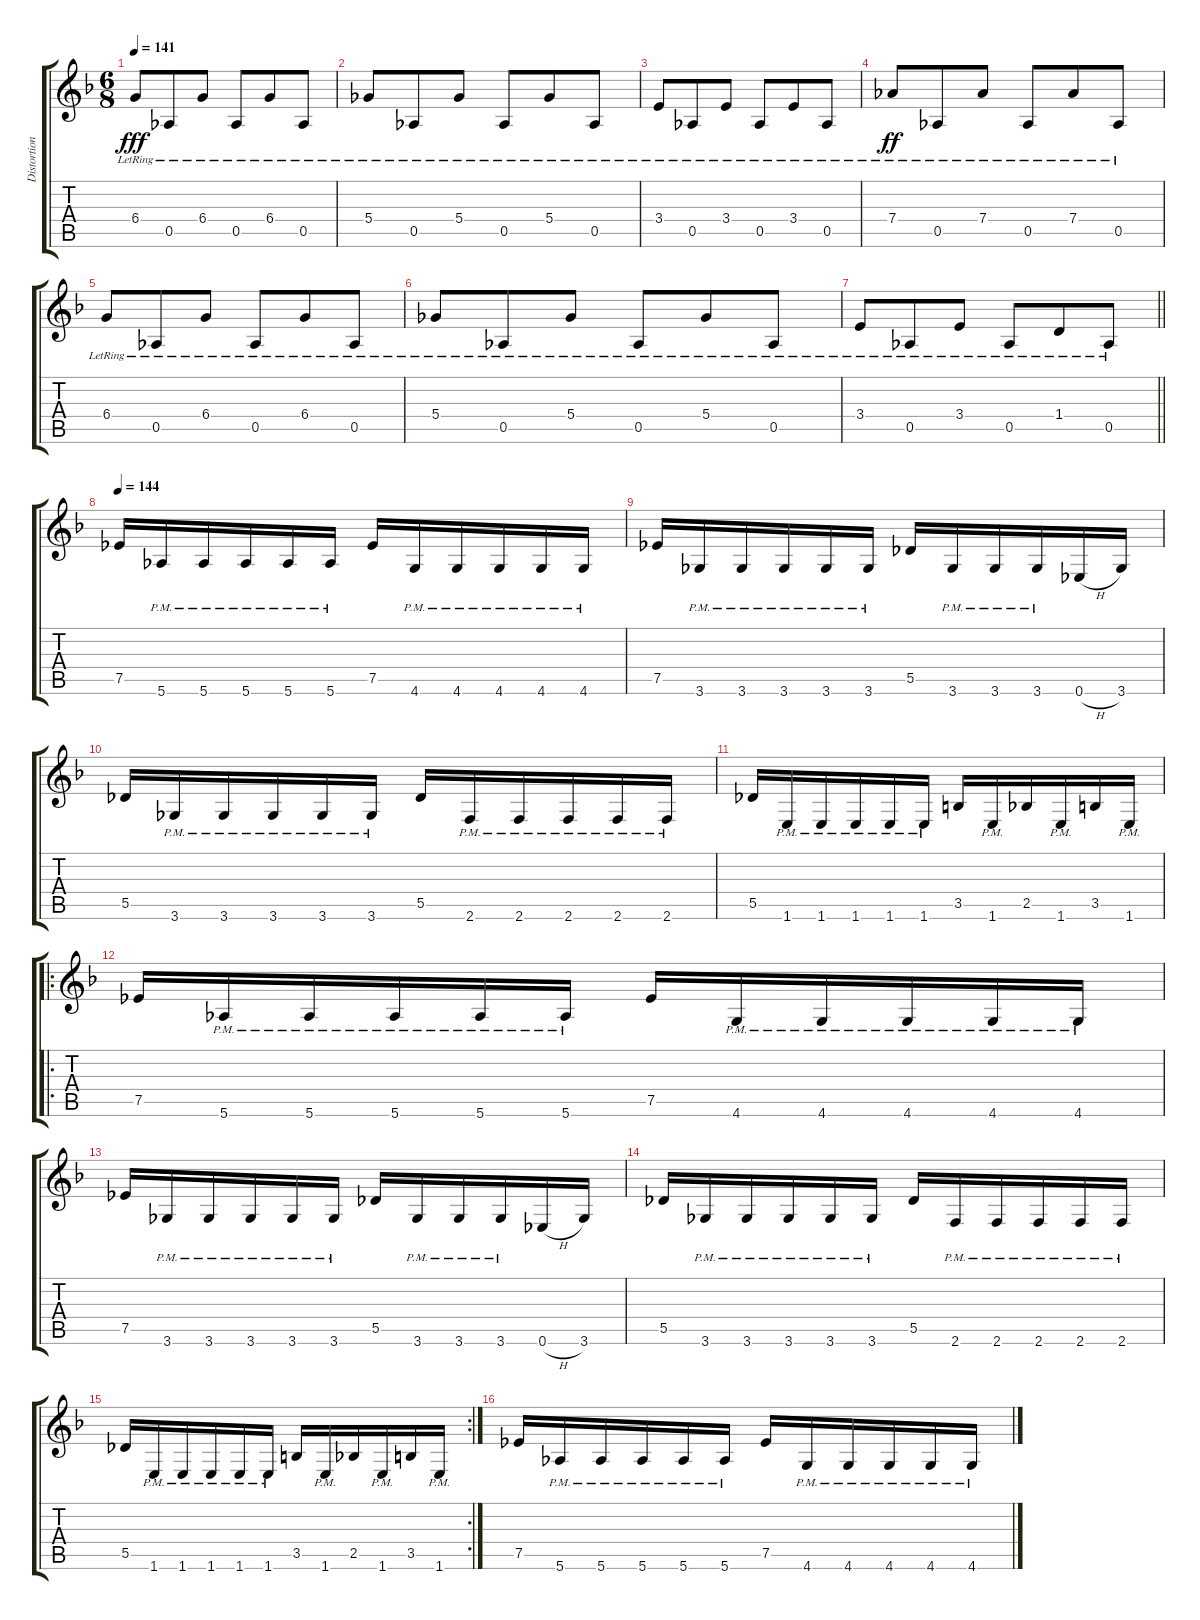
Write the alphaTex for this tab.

\track ("Distortion Guitar" "Distortion") {instrument overdrivenguitar}
\staff {score tabs}
\tuning (Eb4 Bb3 Gb3 Db3 Ab2 Eb2) {hide}
\ts (6 8)
\tempo 141
\clef g2
\ks f
6.4{lr}.8{dy fff} 0.5{lr}.8 6.4{lr}.8 0.5{lr}.8 6.4{lr}.8 0.5{lr}.8 |
5.4{lr}.8 0.5{lr}.8 5.4{lr}.8 0.5{lr}.8 5.4{lr}.8 0.5{lr}.8 |
3.4{lr}.8 0.5{lr}.8 3.4{lr}.8 0.5{lr}.8 3.4{lr}.8 0.5{lr}.8 |
7.4{lr}.8{dy ff} 0.5{lr}.8 7.4{lr}.8 0.5{lr}.8 7.4{lr}.8 0.5{lr}.8 |
6.4{lr}.8 0.5{lr}.8 6.4{lr}.8 0.5{lr}.8 6.4{lr}.8 0.5{lr}.8 |
5.4{lr}.8 0.5{lr}.8 5.4{lr}.8 0.5{lr}.8 5.4{lr}.8 0.5{lr}.8 |
\barLineRight lightlight
3.4{lr}.8 0.5{lr}.8 3.4{lr}.8 0.5{lr}.8 1.4{lr}.8 0.5{lr}.8 |
\tempo 144
7.5.16 5.6{pm}.16 5.6{pm}.16 5.6{pm}.16 5.6{pm}.16 5.6{pm}.16 7.5.16 4.6{pm}.16 4.6{pm}.16 4.6{pm}.16 4.6{pm}.16 4.6{pm}.16 |
7.5.16 3.6{pm}.16 3.6{pm}.16 3.6{pm}.16 3.6{pm}.16 3.6{pm}.16 5.5.16 3.6{pm}.16 3.6{pm}.16 3.6{pm}.16 0.6{h}.16 3.6.16 |
5.5.16 3.6{pm}.16 3.6{pm}.16 3.6{pm}.16 3.6{pm}.16 3.6{pm}.16 5.5.16 2.6{pm}.16 2.6{pm}.16 2.6{pm}.16 2.6{pm}.16 2.6{pm}.16 |
5.5.16 1.6{pm}.16 1.6{pm}.16 1.6{pm}.16 1.6{pm}.16 1.6{pm}.16 3.5.16 1.6{pm}.16 2.5.16 1.6{pm}.16 3.5.16 1.6{pm}.16 |
\ro
7.5.16 5.6{pm}.16 5.6{pm}.16 5.6{pm}.16 5.6{pm}.16 5.6{pm}.16 7.5.16 4.6{pm}.16 4.6{pm}.16 4.6{pm}.16 4.6{pm}.16 4.6{pm}.16 |
7.5.16 3.6{pm}.16 3.6{pm}.16 3.6{pm}.16 3.6{pm}.16 3.6{pm}.16 5.5.16 3.6{pm}.16 3.6{pm}.16 3.6{pm}.16 0.6{h}.16 3.6.16 |
5.5.16 3.6{pm}.16 3.6{pm}.16 3.6{pm}.16 3.6{pm}.16 3.6{pm}.16 5.5.16 2.6{pm}.16 2.6{pm}.16 2.6{pm}.16 2.6{pm}.16 2.6{pm}.16 |
\rc 2
5.5.16 1.6{pm}.16 1.6{pm}.16 1.6{pm}.16 1.6{pm}.16 1.6{pm}.16 3.5.16 1.6{pm}.16 2.5.16 1.6{pm}.16 3.5.16 1.6{pm}.16 |
7.5.16 5.6{pm}.16 5.6{pm}.16 5.6{pm}.16 5.6{pm}.16 5.6{pm}.16 7.5.16 4.6{pm}.16 4.6{pm}.16 4.6{pm}.16 4.6{pm}.16 4.6{pm}.16
